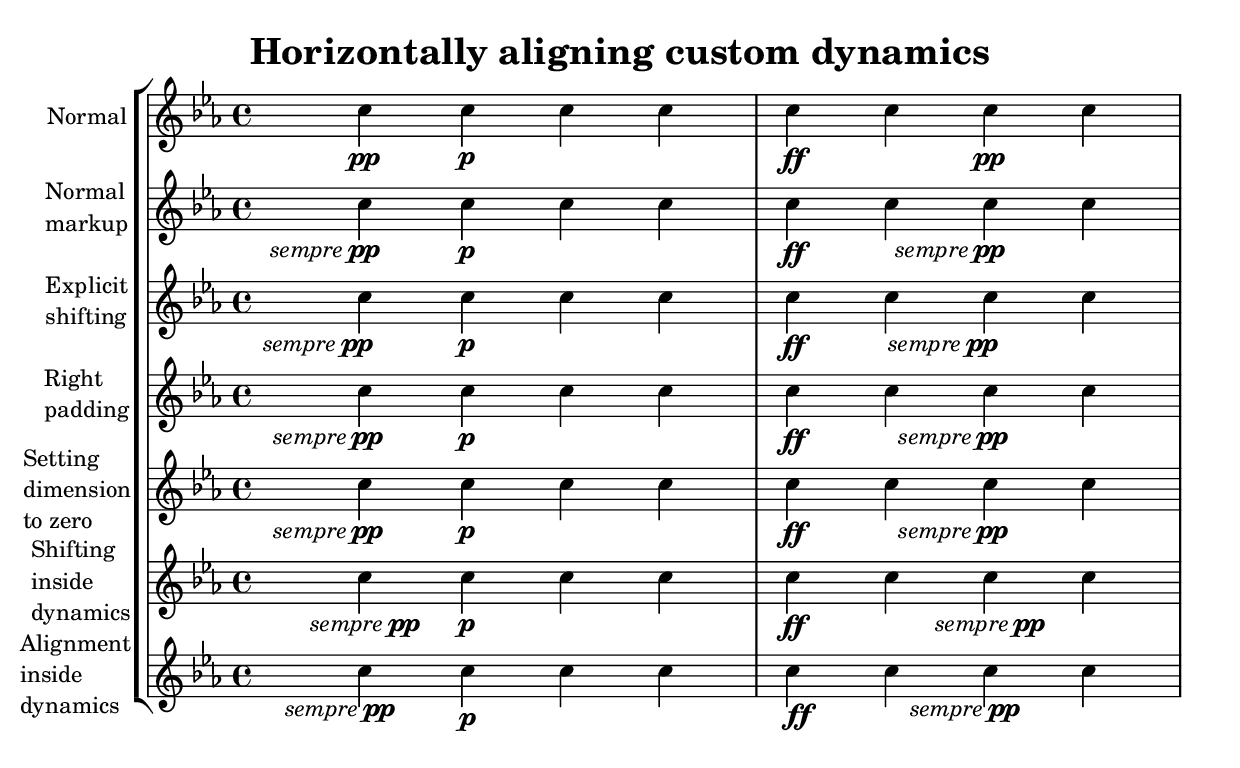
%% Do not edit this file; it is automatically
%% generated from LSR http://lsr.dsi.unimi.it
%% This file is in the public domain.
\version "2.13.16"

\header {
  lsrtags = "expressive-marks, tweaks-and-overrides"

  texidoc = "
Some dynamic expressions involve additional text, like @qq{sempre pp}.
Since dynamics are usually centered under the note, the \\pp would be
displayed way after the note it applies to.

To correctly align the @qq{sempre pp} horizontally, so that it is
aligned as if it were only the \\pp, there are several approaches:

* Simply use @code{\\once\\override DynamicText #'X-offset = #-9.2}
before the note with the dynamics to manually shift it to the correct
position. Drawback: This has to be done manually each time you use that
dynamic markup... * Add some padding (@code{#:hspace 7.1}) into the
definition of your custom dynamic mark, so that after lilypond
center-aligns it, it is already correctly aligned. Drawback: The
padding really takes up that space and does not allow any other markup
or dynamics to be shown in that position.

* Shift the dynamic script @code{\\once\\override ... #'X-offset = ..}.
Drawback: @code{\\once\\override} is needed for every invocation!

* Set the dimensions of the additional text to 0 (using
@code{#:with-dimensions '(0 . 0) '(0 . 0)}). Drawback: To LilyPond
@qq{sempre} has no extent, so it might put other stuff there and create
collisions (which are not detected by the collision detection!). Also,
there seems to be some spacing, so it's not exactly the same alignment
as without the additional text

* Add an explicit shifting directly inside the scheme function for the
dynamic-script.

* Set an explicit alignment inside the dynamic-script. By default, this
won't have any effect, only if one sets X-offset! Drawback: One needs
to set @code{DynamicText #'X-offset}, which will apply to all dynamic
texts! Also, it is aligned at the right edge of the additional text,
not at the center of pp.




"
  doctitle = "Horizontally aligning custom dynamics (e.g. \"sempre pp\" \"piu f\" \"subito p\")"
} % begin verbatim

\header { title = "Horizontally aligning custom dynamics" }

\paper { ragged-right = ##f }

% Solution 1: Using a simple markup with a particular halign value
% Drawback: It's a markup, not a dynamic command, so \dynamicDown
%           etc. will have no effect
semppMarkup = \markup { \halign #1.4 \italic "sempre" \dynamic "pp" }

% Solution 2: Using a dynamic script & shifting with
%             \once \override ... #'X-offset = ..
% Drawback: \once \override needed for every invocation
semppK =
#(make-dynamic-script
  (markup #:line
          (#:normal-text
           #:italic "sempre"
           #:dynamic "pp")))

% Solution 3: Padding the dynamic script so the center-alignment
%             puts it at the correct position
% Drawback: the padding really reserves the space, nothing else can be there
semppT =
#(make-dynamic-script
  (markup #:line
          (#:normal-text
           #:italic "sempre"
           #:dynamic "pp"
           #:hspace 7.1)))

% Solution 4: Dynamic, setting the dimensions of the additional text to 0
% Drawback: To lilypond "sempre" has no extent, so it might put
%           other stuff there => collisions
% Drawback: Also, there seems to be some spacing, so it's not exactly the
%           same alignment as without the additional text
semppM =
#(make-dynamic-script
  (markup #:line
          (#:with-dimensions '(0 . 0) '(0 . 0)
                             #:right-align
                             #:normal-text
                             #:italic "sempre"
                             #:dynamic "pp")))

% Solution 5: Dynamic with explicit shifting inside the scheme function
semppG =
#(make-dynamic-script
  (markup #:hspace 0
          #:translate '(-18.85 . 0)
          #:line (#:normal-text
                  #:italic "sempre"
                  #:dynamic "pp")))

% Solution 6: Dynamic with explicit alignment. This has only effect
%             if one sets X-offset!
% Drawback: One needs to set DynamicText #'X-offset!
% Drawback: Aligned at the right edge of the additional text,
%           not at the center of pp
semppMII =
#(make-dynamic-script
  (markup #:line (#:right-align
                  #:normal-text
                  #:italic "sempre"
                  #:dynamic "pp")))

\context StaffGroup <<
  \context Staff = "s" <<
    \set Staff.instrumentName = #"Normal"
    \relative c'' {
      \key es \major
      c4\pp c\p c c | c\ff c c\pp c
    }
  >>
  \context Staff = "sMarkup" <<
    \set Staff.instrumentName = \markup \column { Normal markup }
    \relative c'' {
      \key es \major
      c4-\semppMarkup c\p c c | c\ff c c-\semppMarkup c
    }
  >>
  \context Staff = "sK" <<
    \set Staff.instrumentName = \markup \column { Explicit shifting }
    \relative c'' {
      \key es \major
      \once \override DynamicText #'X-offset = #-9.2
      c4\semppK c\p c c
      c4\ff c
      \once \override DynamicText #'X-offset = #-9.2
      c4\semppK c
    }
  >>
  \context Staff = "sT" <<
    \set Staff.instrumentName = \markup \column { Right padding }
    \relative c'' {
      \key es \major
      c4\semppT c\p c c | c\ff c c\semppT c
    }
  >>
  \context Staff = "sM" <<
    \set Staff.instrumentName = \markup \column { Setting dimension "to zero" }
    \relative c'' {
      \key es \major
      c4\semppM c\p c c | c\ff c c\semppM c
    }
  >>
  \context Staff = "sG" <<
    \set Staff.instrumentName = \markup \column { Shifting inside dynamics }
    \relative c'' {
      \key es \major
      c4\semppG c\p c c | c\ff c c\semppG c
    }
  >>
  \context Staff = "sMII" <<
    \set Staff.instrumentName = \markup \column { Alignment inside dynamics }
    \relative c'' {
      \key es \major
      % Setting to ##f (false) gives the same result
      \override DynamicText #'X-offset = #0
      c4\semppMII c\p c c | c\ff c c\semppMII c
    }
  >>
>>

